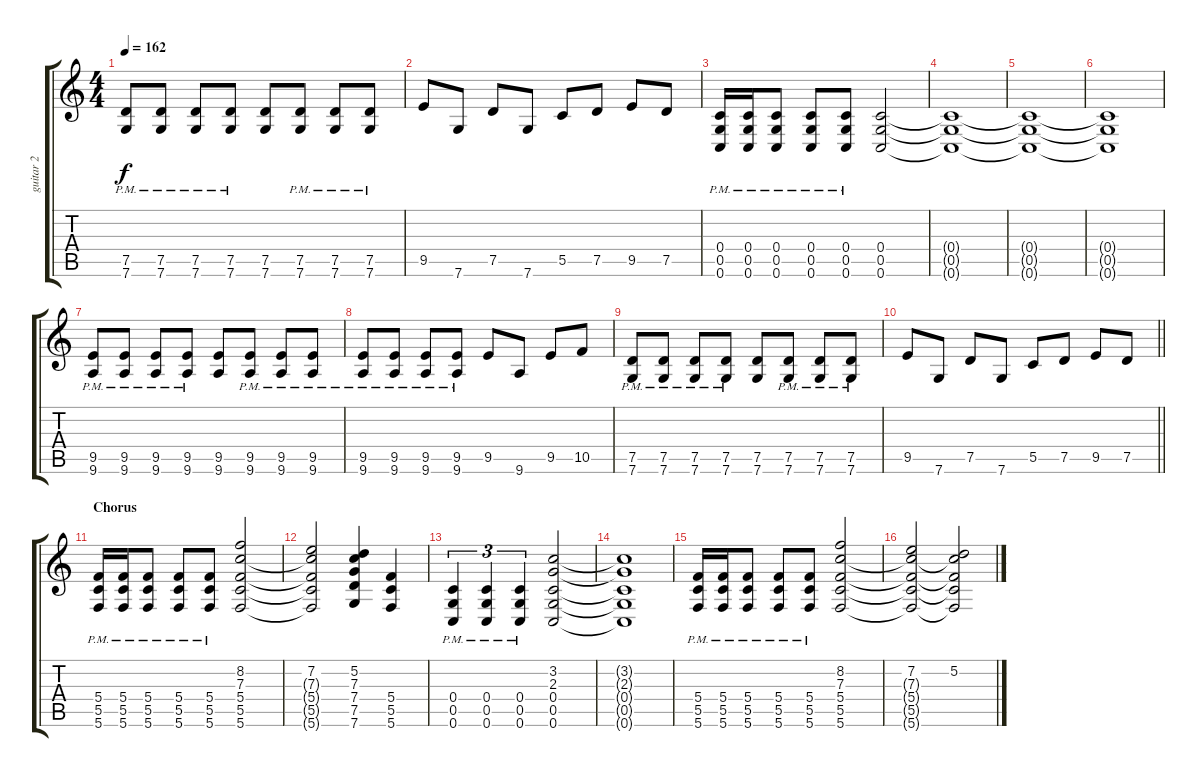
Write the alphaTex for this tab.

\track ("guitar 2" "guitar 2") {instrument distortionguitar}
\staff {score tabs}
\tuning (D4 A3 F3 C3 G2 C2) {hide}
\ts (4 4)
\tempo 162
\clef g2
\ks c
(7.5{pm} 7.6{pm}).8{dy f} (7.5{pm} 7.6{pm}).8 (7.5{pm} 7.6{pm}).8 (7.5{pm} 7.6{pm}).8 (7.5 7.6).8 (7.5{pm} 7.6{pm}).8 (7.5{pm} 7.6{pm}).8 (7.5{pm} 7.6{pm}).8 |
9.5.8 7.6.8 7.5.8 7.6.8 5.5.8 7.5.8 9.5.8 7.5.8 |
(0.4{pm} 0.5{pm} 0.6{pm}).16 (0.4{pm} 0.5{pm} 0.6{pm}).16 (0.4{pm} 0.5{pm} 0.6{pm}).8 (0.4{pm} 0.5{pm} 0.6{pm}).8 (0.4{pm} 0.5{pm} 0.6{pm}).8 (0.4 0.5 0.6).2 |
(0.4{t} 0.5{t} 0.6{t}).1 |
(0.4{t} 0.5{t} 0.6{t}).1 |
(0.4{t} 0.5{t} 0.6{t}).1 |
(9.5{pm} 9.6{pm}).8 (9.5{pm} 9.6{pm}).8 (9.5{pm} 9.6{pm}).8 (9.5{pm} 9.6{pm}).8 (9.5 9.6).8 (9.5{pm} 9.6{pm}).8 (9.5{pm} 9.6{pm}).8 (9.5{pm} 9.6{pm}).8 |
(9.5{pm} 9.6{pm}).8 (9.5{pm} 9.6{pm}).8 (9.5{pm} 9.6{pm}).8 (9.5{pm} 9.6{pm}).8 9.5.8 9.6.8 9.5.8 10.5.8 |
(7.5{pm} 7.6{pm}).8 (7.5{pm} 7.6{pm}).8 (7.5{pm} 7.6{pm}).8 (7.5{pm} 7.6{pm}).8 (7.5 7.6).8 (7.5{pm} 7.6{pm}).8 (7.5{pm} 7.6{pm}).8 (7.5{pm} 7.6{pm}).8 |
\barLineRight lightlight
9.5.8 7.6.8 7.5.8 7.6.8 5.5.8 7.5.8 9.5.8 7.5.8 |
\section ("" "Chorus")
(5.4{pm} 5.5{pm} 5.6{pm}).16 (5.4{pm} 5.5{pm} 5.6{pm}).16 (5.4{pm} 5.5{pm} 5.6{pm}).8 (5.4{pm} 5.5{pm} 5.6{pm}).8 (5.4{pm} 5.5{pm} 5.6{pm}).8 (8.2 7.3 5.4 5.5 5.6).2 |
(7.2 7.3{t} 5.4{t} 5.5{t} 5.6{t}).2 (5.2 7.3 7.4 7.5 7.6).4 (5.4 5.5 5.6).4 |
(0.4{pm} 0.5{pm} 0.6{pm}).4{tu (3 2)} (0.4{pm} 0.5{pm} 0.6{pm}).4{tu (3 2)} (0.4{pm} 0.5{pm} 0.6{pm}).4{tu (3 2)} (3.2 2.3 0.4 0.5 0.6).2 |
(3.2{t} 2.3{t} 0.4{t} 0.5{t} 0.6{t}).1 |
(5.4{pm} 5.5{pm} 5.6{pm}).16 (5.4{pm} 5.5{pm} 5.6{pm}).16 (5.4{pm} 5.5{pm} 5.6{pm}).8 (5.4{pm} 5.5{pm} 5.6{pm}).8 (5.4{pm} 5.5{pm} 5.6{pm}).8 (8.2 7.3 5.4 5.5 5.6).2 |
(7.2 7.3{t} 5.4{t} 5.5{t} 5.6{t}).2 (5.2 7.3{t} 5.4{t} 5.5{t} 5.6{t}).2
